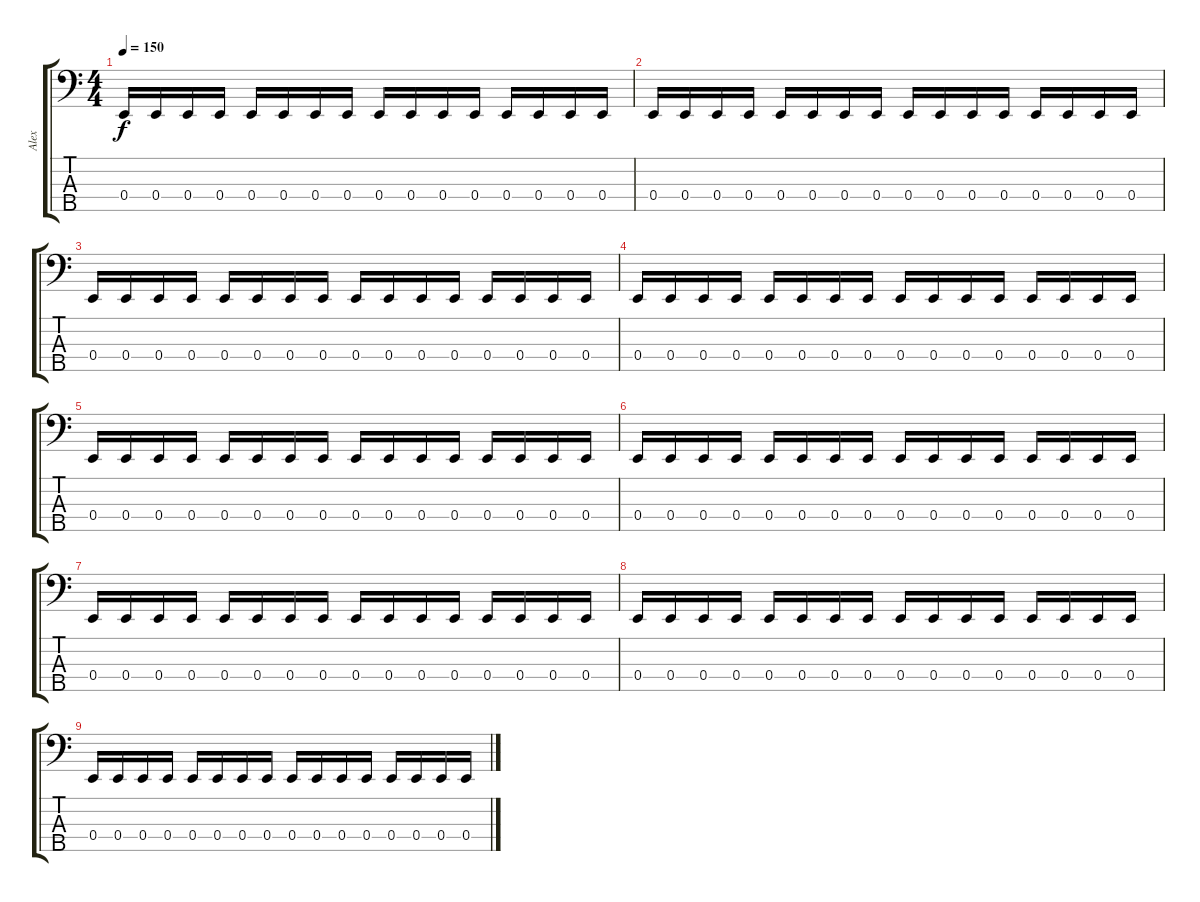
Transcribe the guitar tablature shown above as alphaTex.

\track ("Alex" "Alex") {instrument electricbasspick}
\staff {score tabs}
\tuning (G2 D2 A1 E1 B0) {hide}
\ts (4 4)
\tempo 150
\clef f4
\ks c
0.4.16{dy f} 0.4.16 0.4.16 0.4.16 0.4.16 0.4.16 0.4.16 0.4.16 0.4.16 0.4.16 0.4.16 0.4.16 0.4.16 0.4.16 0.4.16 0.4.16 |
0.4.16 0.4.16 0.4.16 0.4.16 0.4.16 0.4.16 0.4.16 0.4.16 0.4.16 0.4.16 0.4.16 0.4.16 0.4.16 0.4.16 0.4.16 0.4.16 |
0.4.16 0.4.16 0.4.16 0.4.16 0.4.16 0.4.16 0.4.16 0.4.16 0.4.16 0.4.16 0.4.16 0.4.16 0.4.16 0.4.16 0.4.16 0.4.16 |
0.4.16 0.4.16 0.4.16 0.4.16 0.4.16 0.4.16 0.4.16 0.4.16 0.4.16 0.4.16 0.4.16 0.4.16 0.4.16 0.4.16 0.4.16 0.4.16 |
0.4.16 0.4.16 0.4.16 0.4.16 0.4.16 0.4.16 0.4.16 0.4.16 0.4.16 0.4.16 0.4.16 0.4.16 0.4.16 0.4.16 0.4.16 0.4.16 |
0.4.16 0.4.16 0.4.16 0.4.16 0.4.16 0.4.16 0.4.16 0.4.16 0.4.16 0.4.16 0.4.16 0.4.16 0.4.16 0.4.16 0.4.16 0.4.16 |
0.4.16 0.4.16 0.4.16 0.4.16 0.4.16 0.4.16 0.4.16 0.4.16 0.4.16 0.4.16 0.4.16 0.4.16 0.4.16 0.4.16 0.4.16 0.4.16 |
0.4.16 0.4.16 0.4.16 0.4.16 0.4.16 0.4.16 0.4.16 0.4.16 0.4.16 0.4.16 0.4.16 0.4.16 0.4.16 0.4.16 0.4.16 0.4.16 |
0.4.16 0.4.16 0.4.16 0.4.16 0.4.16 0.4.16 0.4.16 0.4.16 0.4.16 0.4.16 0.4.16 0.4.16 0.4.16 0.4.16 0.4.16 0.4.16
